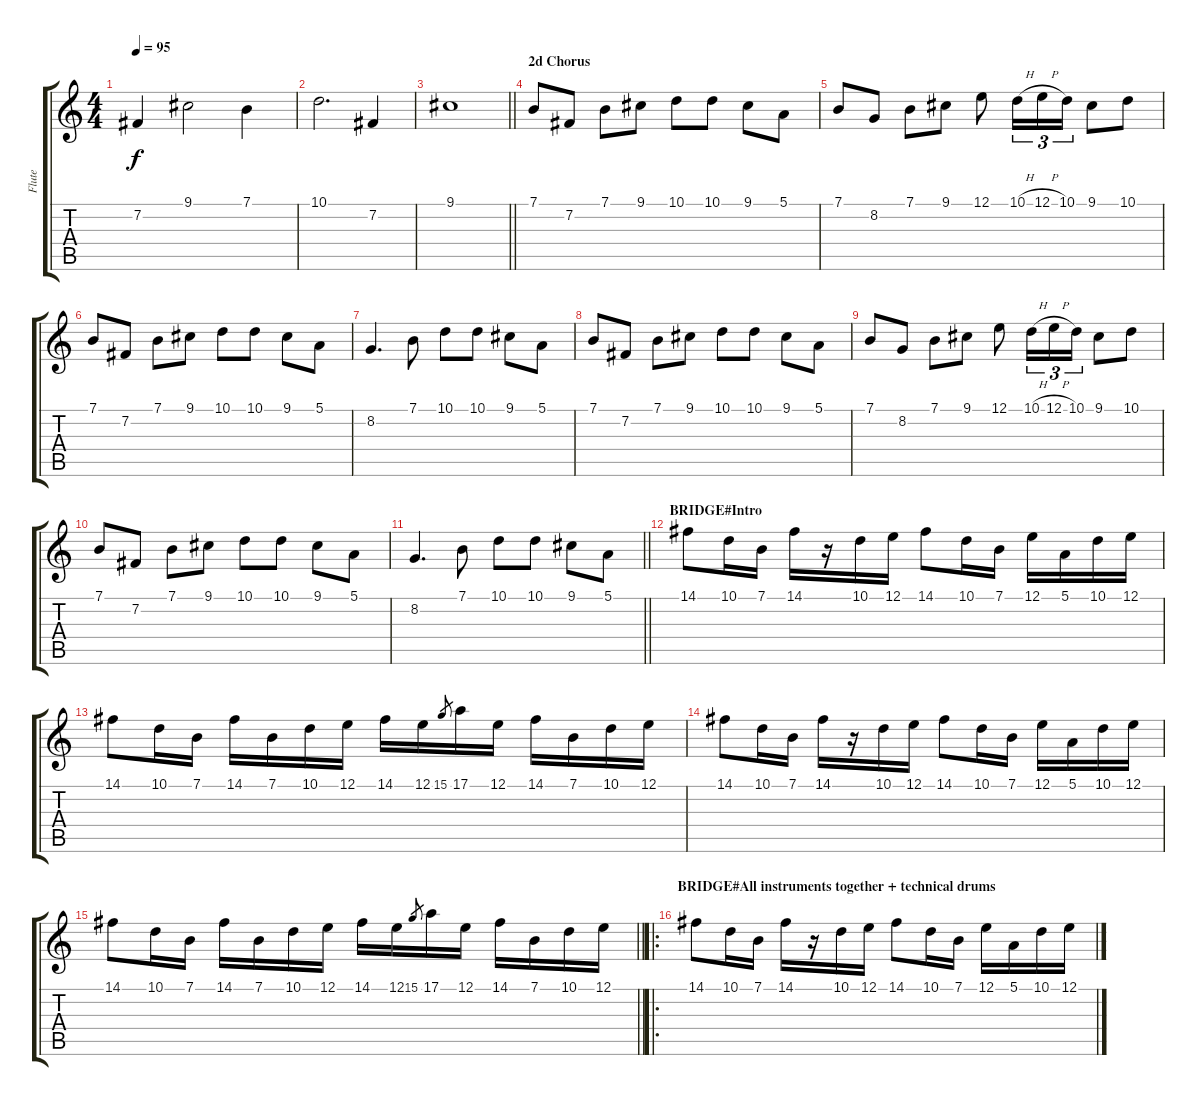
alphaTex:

\track ("Flute" "Flute") {instrument flute}
\staff {score tabs}
\tuning (E4 B3 G3 D3 A2 E2) {hide}
\ts (4 4)
\tempo 95
\clef g2
\ks c
7.2.4{dy f} 9.1.2 7.1.4 |
10.1.2{d} 7.2.4 |
\barLineRight lightlight
9.1.1 |
\section ("" "2d Chorus")
7.1.8 7.2.8 7.1.8 9.1.8 10.1.8 10.1.8 9.1.8 5.1.8 |
7.1.8 8.2.8 7.1.8 9.1.8 12.1.8 10.1{h}.16{tu (3 2)} 12.1{h}.16{tu (3 2)} 10.1.16{tu (3 2)} 9.1.8 10.1.8 |
7.1.8 7.2.8 7.1.8 9.1.8 10.1.8 10.1.8 9.1.8 5.1.8 |
8.2.4{d} 7.1.8 10.1.8 10.1.8 9.1.8 5.1.8 |
7.1.8 7.2.8 7.1.8 9.1.8 10.1.8 10.1.8 9.1.8 5.1.8 |
7.1.8 8.2.8 7.1.8 9.1.8 12.1.8 10.1{h}.16{tu (3 2)} 12.1{h}.16{tu (3 2)} 10.1.16{tu (3 2)} 9.1.8 10.1.8 |
7.1.8 7.2.8 7.1.8 9.1.8 10.1.8 10.1.8 9.1.8 5.1.8 |
\barLineRight lightlight
8.2.4{d} 7.1.8 10.1.8 10.1.8 9.1.8 5.1.8 |
\section ("" "BRIDGE#Intro")
14.1.8 10.1.16 7.1.16 14.1.16 r.16 10.1.16 12.1.16 14.1.8 10.1.16 7.1.16 12.1.16 5.1.16 10.1.16 12.1.16 |
14.1.8 10.1.16 7.1.16 14.1.16 7.1.16 10.1.16 12.1.16 14.1.16 12.1.16 15.1.8{gr} 17.1.16 12.1.16 14.1.16 7.1.16 10.1.16 12.1.16 |
14.1.8 10.1.16 7.1.16 14.1.16 r.16 10.1.16 12.1.16 14.1.8 10.1.16 7.1.16 12.1.16 5.1.16 10.1.16 12.1.16 |
\barLineRight lightlight
14.1.8 10.1.16 7.1.16 14.1.16 7.1.16 10.1.16 12.1.16 14.1.16 12.1.16 15.1.8{gr} 17.1.16 12.1.16 14.1.16 7.1.16 10.1.16 12.1.16 |
\ro
\section ("" "BRIDGE#All instruments together + technical drums")
14.1.8 10.1.16 7.1.16 14.1.16 r.16 10.1.16 12.1.16 14.1.8 10.1.16 7.1.16 12.1.16 5.1.16 10.1.16 12.1.16
